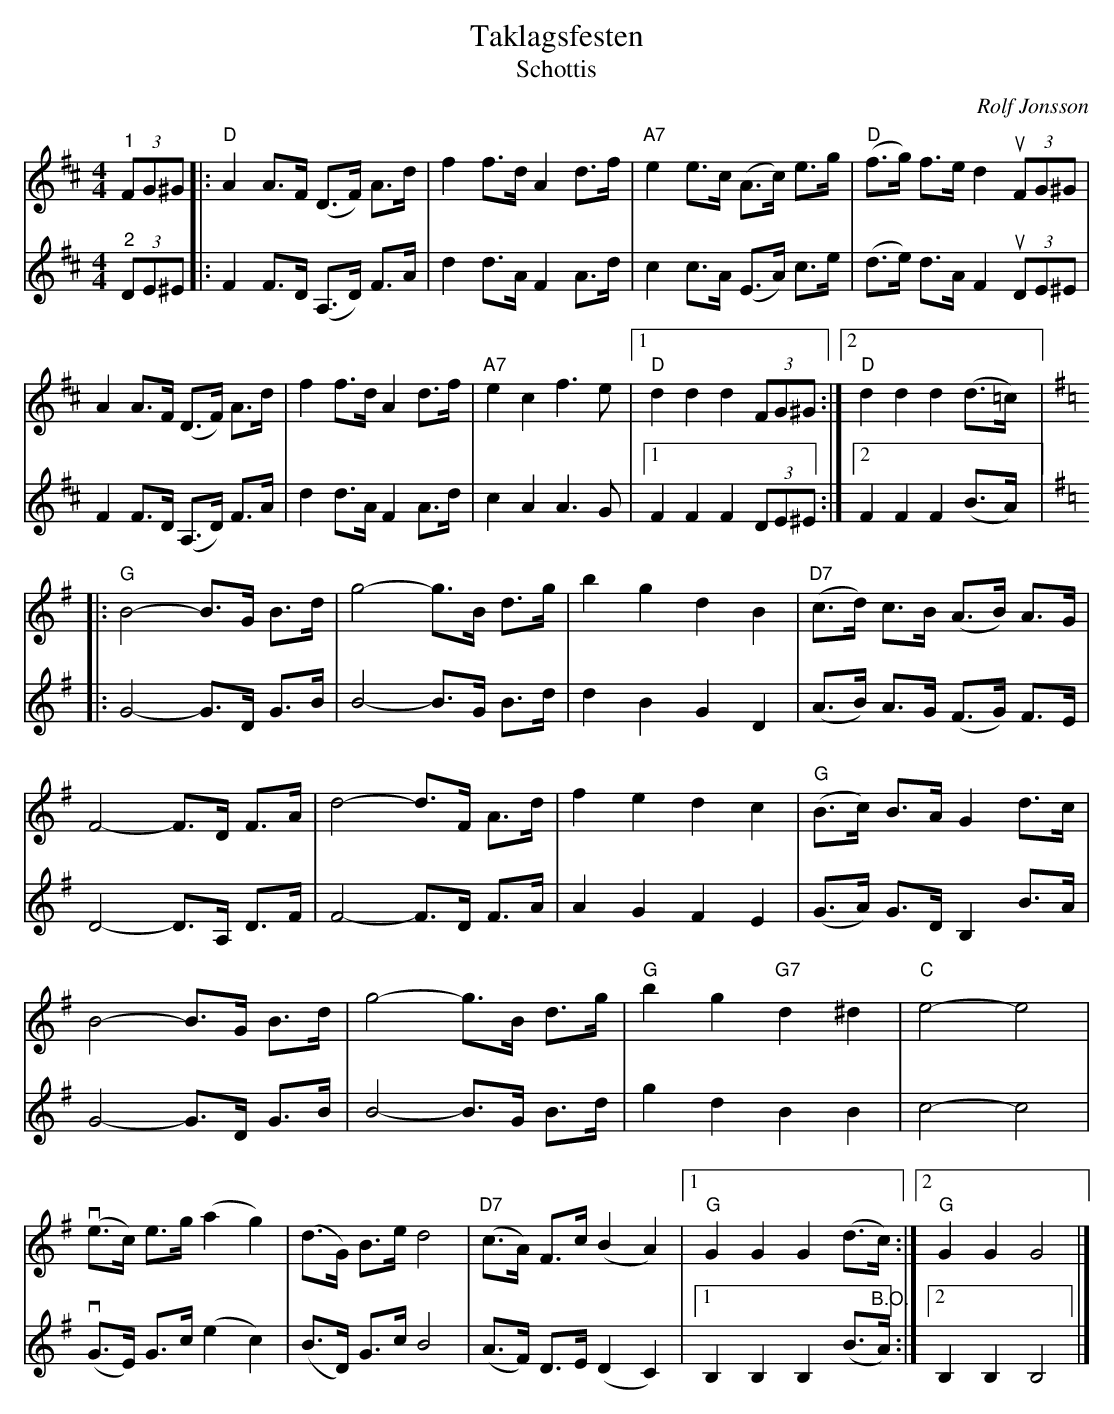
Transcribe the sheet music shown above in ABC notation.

X:1
T:Taklagsfesten
T:Schottis
C:Rolf Jonsson
L:1/8
M:4/4
K:D
V:1
"^1" (3FG^G |:"D" A2 A>F (D>F) A>d | f2 f>d A2 d>f | "A7" e2 e>c (A>c) e>g | "D" (f>g) f>e d2u (3FG^G |
A2 A>F (D>F) A>d | f2 f>d A2 d>f |"A7" e2 c2 f3 e |1 "D" d2 d2 d2 (3FG^G :|2"D" d2 d2 d2 (d>=c) |:
[K:G]"G" B4- B>G B>d | g4- g>B d>g | b2 g2 d2 B2 | "D7" (c>d) c>B (A>B) A>G |
F4- F>D F>A | d4- d>F A>d | f2 e2 d2 c2 |"G" (B>c) B>A G2 d>c |
B4- B>G B>d | g4- g>B d>g |"G" b2 g2"G7" d2 ^d2 |"C" e4- e4 |
v (e>c) e>g (a2 g2) | (d>G) B>e d4 |"D7" (c>A) F>c (B2 A2) |1"G" G2 G2 G2 (d>c) :|2"G" G2 G2 G4 |]
V:2
"^2" (3DE^E |: F2 F>D (A,>D) F>A | d2 d>A F2 A>d | c2 c>A (E>A) c>e | (d>e) d>A F2u (3DE^E |
F2 F>D (A,>D) F>A | d2 d>A F2 A>d | c2 A2 A3 G |1 F2 F2 F2 (3DE^E :|2 F2 F2 F2 (B>A) |:
[K:G] G4- G>D G>B | B4- B>G B>d | d2 B2 G2 D2 | (A>B) A>G (F>G) F>E |
D4- D>A, D>F | F4- F>D F>A | A2 G2 F2 E2 | (G>A) G>D B,2 B>A |
G4- G>D G>B | B4- B>G B>d | g2 d2 B2 B2 | c4- c4 |
v (G>E) G>c (e2 c2) | (B>D) G>c B4 | (A>F) D>E (D2 C2) |1 B,2 B,2 B,2 (B>"^B.O."A) :|2 B,2 B,2 B,4 |]
